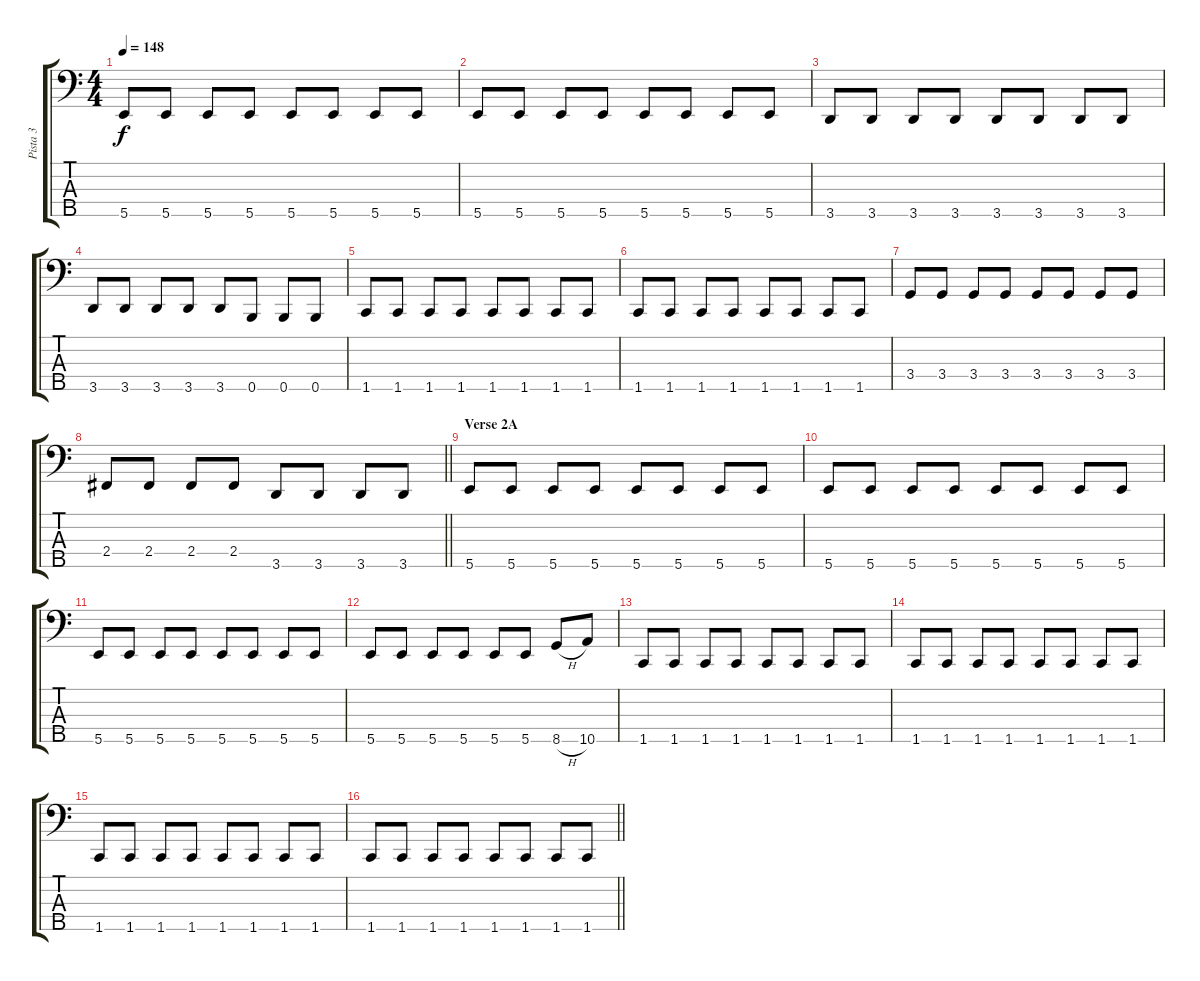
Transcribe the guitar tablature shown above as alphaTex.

\track ("Pista 3" "Pista 3") {instrument electricbassfinger}
\staff {score tabs}
\tuning (G2 D2 A1 E1 B0) {hide}
\ts (4 4)
\tempo 148
\clef f4
\ks c
5.5.8{dy f} 5.5.8 5.5.8 5.5.8 5.5.8 5.5.8 5.5.8 5.5.8 |
5.5.8 5.5.8 5.5.8 5.5.8 5.5.8 5.5.8 5.5.8 5.5.8 |
3.5.8 3.5.8 3.5.8 3.5.8 3.5.8 3.5.8 3.5.8 3.5.8 |
3.5.8 3.5.8 3.5.8 3.5.8 3.5.8 0.5.8 0.5.8 0.5.8 |
1.5.8 1.5.8 1.5.8 1.5.8 1.5.8 1.5.8 1.5.8 1.5.8 |
1.5.8 1.5.8 1.5.8 1.5.8 1.5.8 1.5.8 1.5.8 1.5.8 |
3.4.8 3.4.8 3.4.8 3.4.8 3.4.8 3.4.8 3.4.8 3.4.8 |
\barLineRight lightlight
2.4.8 2.4.8 2.4.8 2.4.8 3.5.8 3.5.8 3.5.8 3.5.8 |
\section ("" "Verse 2A")
5.5.8 5.5.8 5.5.8 5.5.8 5.5.8 5.5.8 5.5.8 5.5.8 |
5.5.8 5.5.8 5.5.8 5.5.8 5.5.8 5.5.8 5.5.8 5.5.8 |
5.5.8 5.5.8 5.5.8 5.5.8 5.5.8 5.5.8 5.5.8 5.5.8 |
5.5.8 5.5.8 5.5.8 5.5.8 5.5.8 5.5.8 8.5{h}.8 10.5.8 |
1.5.8 1.5.8 1.5.8 1.5.8 1.5.8 1.5.8 1.5.8 1.5.8 |
1.5.8 1.5.8 1.5.8 1.5.8 1.5.8 1.5.8 1.5.8 1.5.8 |
1.5.8 1.5.8 1.5.8 1.5.8 1.5.8 1.5.8 1.5.8 1.5.8 |
\barLineRight lightlight
1.5.8 1.5.8 1.5.8 1.5.8 1.5.8 1.5.8 1.5.8 1.5.8
